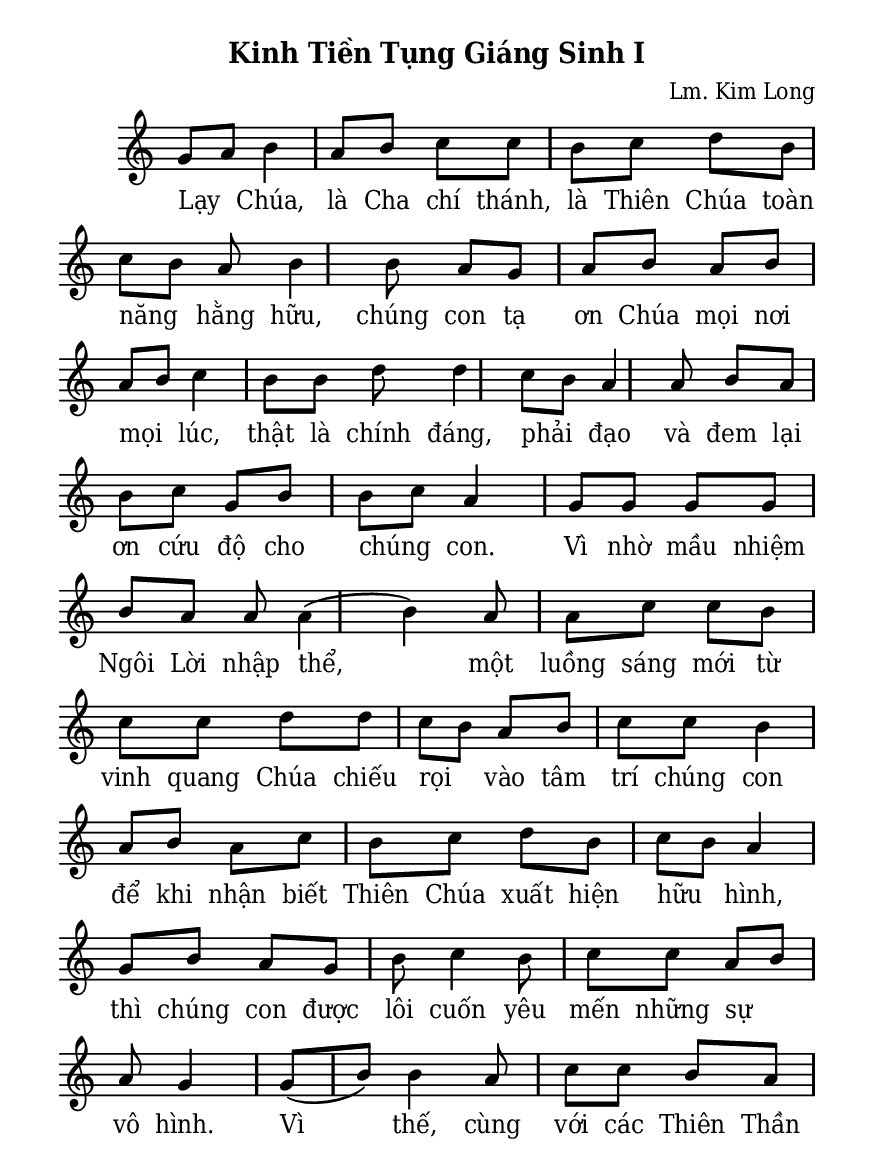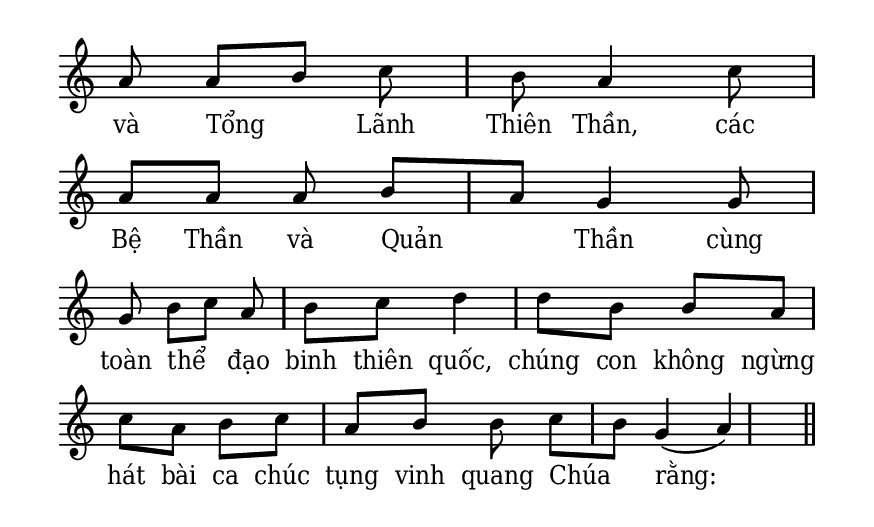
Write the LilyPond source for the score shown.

% Cài đặt chung\
\version "2.22.1"
\include "english.ly"
\include "gregorian.ly"

\header {
  subtitle = \markup { \huge \bold "Kinh Tiền Tụng Giáng Sinh I" }
  composer = "Lm. Kim Long"
  %arranger = " "
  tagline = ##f
}

% Nhạc phiên khúc
nhacPhienKhucSop = \relative c'' {
  g8 \hide ([a]) b4 a8 b c c b c d b c \hide ([b]) a b4
  b8 a g a b a b a \hide ([b]) c4 b8 b d d4 c8 \hide ([b])
  a4 a8 b a b c g b b \hide ([c]) a4 \bar "|"
  g8 g g g b
  a a \once \stemDown a4 (b) a8 a c c b c c d d c \hide ([b]) a
  b c c b4 a8 b a c b c d b c \hide ([b]) a4 g8
  b a g b c4 b8 c c a \hide ([b]) a g4 \bar "|" g8 ([b]) b4
  a8 c c b a a a \hide ([b]) c b a4 c8 a a a
  b \hide ([a]) g4 g8 g b \hide ([c]) a b c d4 d8 b b
  a c a b c a b b c \hide ([b]) g4 (a) \bar "||"
}

% Lời phiên khúc
loiPhienKhucSop = \lyrics {
  Lạy Chúa, là Cha chí thánh, là Thiên Chúa toàn năng hằng hữu,
  chúng con tạ ơn Chúa mọi nơi mọi lúc,
  thật là chính đáng, phải đạo và đem lại ơn cứu độ cho chúng con.
  Vì nhờ mầu nhiệm Ngôi Lời nhập thể, một luồng sáng mới
  từ vinh quang Chúa chiếu rọi vào tâm trí chúng con
  để khi nhận biết Thiên Chúa xuất hiện hữu hình,
  thì chúng con được lôi cuốn yêu mến những sự vô hình.
  Vì thế, cùng với các Thiên Thần và Tổng Lãnh Thiên Thần,
  các Bệ Thần và Quản Thần cùng toàn thể đạo binh thiên quốc,
  chúng con không ngừng hát bài ca chúc tụng vinh quang Chúa rằng:
}

% Dàn trang
\paper {
  #(set-paper-size "a5")
  top-margin = 10\mm
  bottom-margin = 10\mm
  left-margin = 10\mm
  right-margin = 10\mm
  #(define fonts
	 (make-pango-font-tree "Deja Vu Serif Condensed"
	 		       "Deja Vu Serif Condensed"
			       "Deja Vu Serif Condensed"
			       (/ 20 20)))
  print-page-number = ##f
  %page-count = 1
}

TongNhip = {
  \key c \major \time 2/4
  \set Timing.beamExceptions = #'()
  \set Timing.baseMoment = #(ly:make-moment 1/4)
}

\score {
  \new ChoirStaff <<
    \new Staff \with {
      \remove "Time_signature_engraver"
    }
    <<
      \new Voice = "beSop" {
        \clef treble \TongNhip \nhacPhienKhucSop
      }
      \new Lyrics \lyricsto beSop \loiPhienKhucSop
    >>
  >>
  \layout {
    \override Staff.TimeSignature.transparent = ##t
    \override Lyrics.LyricSpace.minimum-distance = #1.5
    \override LyricHyphen.minimum-distance = #1.5
    \override Score.BarNumber.break-visibility = ##(#f #f #f)
    \override Score.SpacingSpanner.uniform-stretching = ##t
    \override Score.SpacingSpanner.packed-spacing = ##f
    \set Score.defaultBarType = ""
    \set Score.barAlways = ##t
    ragged-last = ##f
    indent = #10
  } 
}
